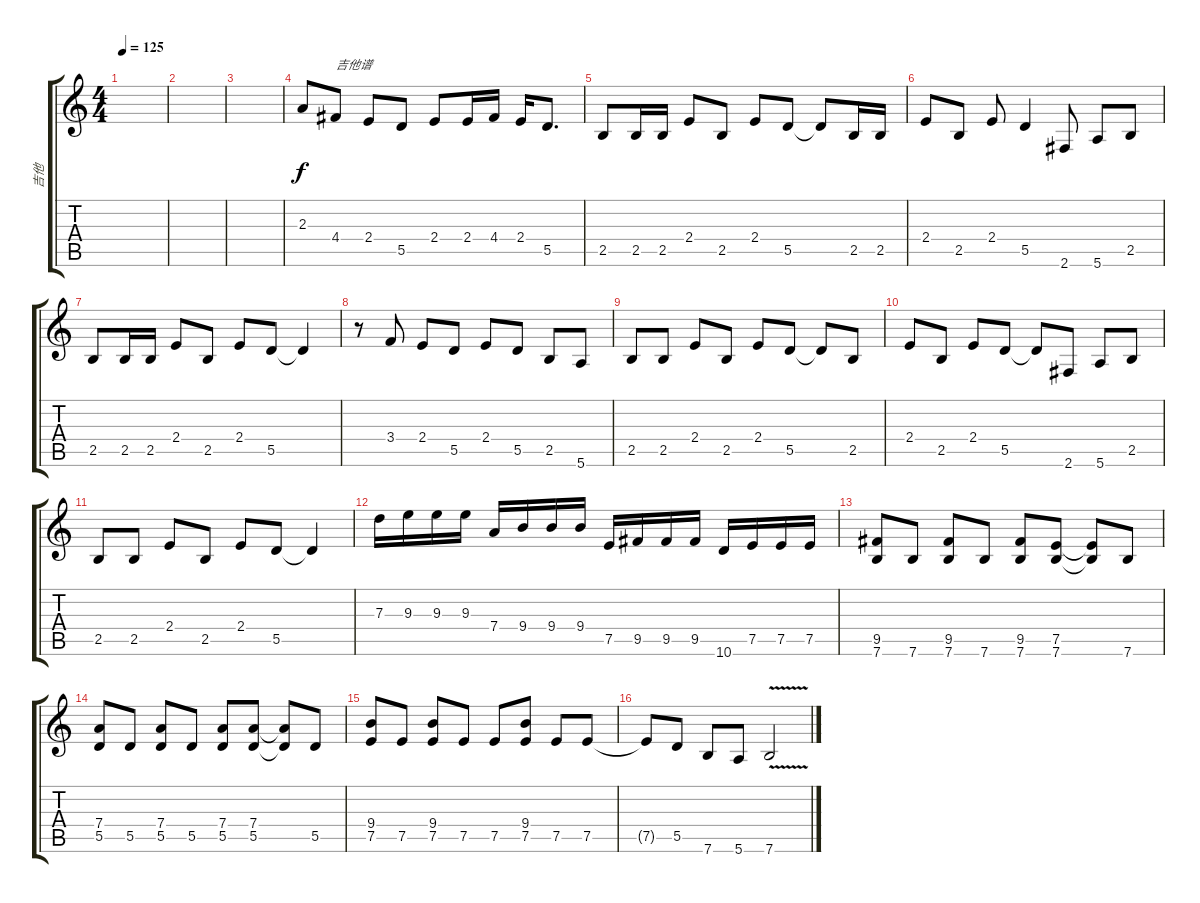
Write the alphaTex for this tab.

\track ("吉他" "吉他") {instrument distortionguitar}
\staff {score tabs}
\tuning (E4 B3 G3 D3 A2 E2) {hide}
\ts (4 4)
\tempo 125
\clef g2
\ks c
|
|
|
2.3.8 4.4.8{txt "吉他谱"} 2.4.8 5.5.8 2.4.8 2.4.16 4.4.16 2.4.16 5.5.8{d} |
2.5.8 2.5.16 2.5.16 2.4.8 2.5.8 2.4.8 5.5.8 5.5{t}.8 2.5.16 2.5.16 |
2.4.8 2.5.8 2.4.8 5.5.4 2.6.8 5.6.8 2.5.8 |
2.5.8 2.5.16 2.5.16 2.4.8 2.5.8 2.4.8 5.5.8 5.5{t}.4 |
r.8 3.4.8 2.4.8 5.5.8 2.4.8 5.5.8 2.5.8 5.6.8 |
2.5.8 2.5.8 2.4.8 2.5.8 2.4.8 5.5.8 5.5{t}.8 2.5.8 |
2.4.8 2.5.8 2.4.8 5.5.8 5.5{t}.8 2.6.8 5.6.8 2.5.8 |
2.5.8 2.5.8 2.4.8 2.5.8 2.4.8 5.5.8 5.5{t}.4 |
7.3.16 9.3.16 9.3.16 9.3.16 7.4.16 9.4.16 9.4.16 9.4.16 7.5.16 9.5.16 9.5.16 9.5.16 10.6.16 7.5.16 7.5.16 7.5.16 |
(9.5 7.6).8 7.6.8 (9.5 7.6).8 7.6.8 (9.5 7.6).8 (7.5 7.6).8 (7.5{t} 7.6{t}).8 7.6.8 |
(7.4 5.5).8 5.5.8 (7.4 5.5).8 5.5.8 (7.4 5.5).8 (7.4 5.5).8 (7.4{t} 5.5{t}).8 5.5.8 |
(9.4 7.5).8 7.5.8 (9.4 7.5).8 7.5.8 7.5.8 (9.4 7.5).8 7.5.8 7.5.8 |
7.5{t}.8 5.5.8 7.6.8 5.6.8 7.6{v}.2
